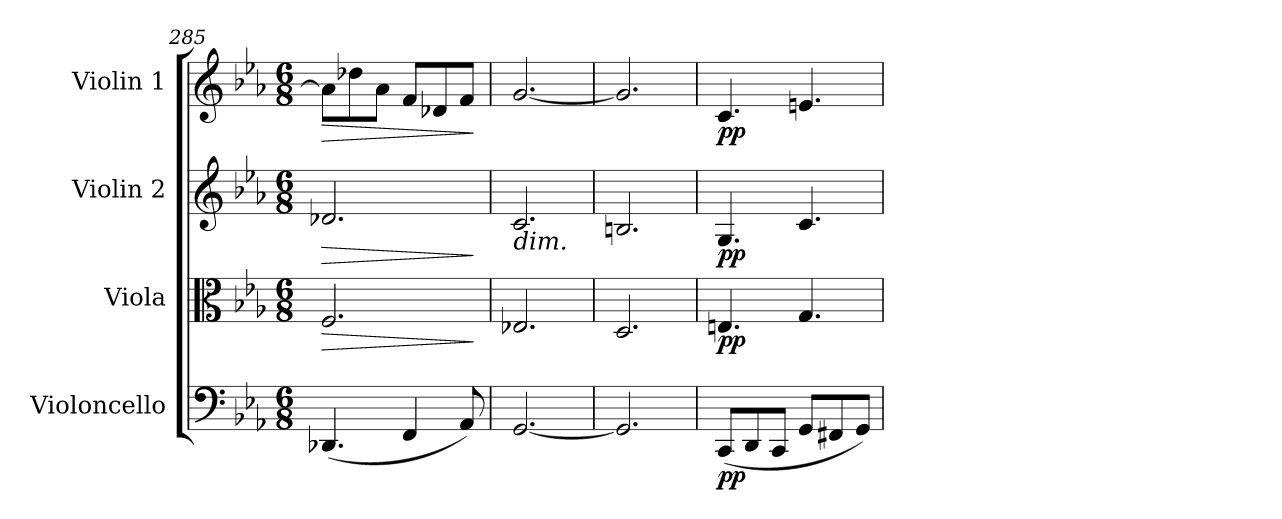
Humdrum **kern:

**kern	**dynam	**kern	**dynam	**kern	**dynam	**kern	**dynam
*part4	*part4	*part3	*part3	*part2	*part2	*part1	*part1
*staff4	*staff4	*staff3	*staff3	*staff2	*staff2	*staff1	*staff1
*I"Violoncello	*	*I"Viola	*	*I"Violin 2	*	*I"Violin 1	*
*I'Vc	*	*I'Vla	*	*I'Vln	*	*I'Vln	*
*clefF4	*	*clefC3	*	*clefG2	*	*clefG2	*
*k[b-e-a-]	*	*k[b-e-a-]	*	*k[b-e-a-]	*	*k[b-e-a-]	*
*M6/8	*	*M6/8	*	*M6/8	*	*M6/8	*
=285	=285	=285	=285	=285	=285	=285	=285
!	!	!	!LO:HP:b	!	!LO:HP:b	!	!LO:HP:b
(<4.DD-X/	.	2.F/	>	2.d-X/	>	8a-\L]	>
.	.	.	.	.	.	8dd-X\	.
.	.	.	.	.	.	8a-\J	.
4FF/	.	.	.	.	.	8f/L	.
.	.	.	.	.	.	8d-X/	.
8AA-/)	.	.	.	.	.	8f/J	.
.	.	.	]	.	]	.	]
=286	=286	=286	=286	=286	=286	=286	=286
!	!	!	!	!LO:TX:b:i:t=dim.	!	!	!
[2.GG/	.	2.E-X/	.	2.c/	.	[2.g/	.
=287	=287	=287	=287	=287	=287	=287	=287
2.GG/]	.	2.D/	.	2.Bn/	.	2.g/]	.
=288	=288	=288	=288	=288	=288	=288	=288
!	!LO:DY:b	!	!LO:DY:b	!	!LO:DY:b	!	!LO:DY:b
(<8CC/L	pp	4.En/	pp	4.G/	pp	4.c/	pp
8DD/	.	.	.	.	.	.	.
8CC/J	.	.	.	.	.	.	.
8GG/L	.	4.G/	.	4.c/	.	4.en/	.
8FF#X/	.	.	.	.	.	.	.
8GG/J)	.	.	.	.	.	.	.
=	=	=	=	=	=	=	=
*-	*-	*-	*-	*-	*-	*-	*-
